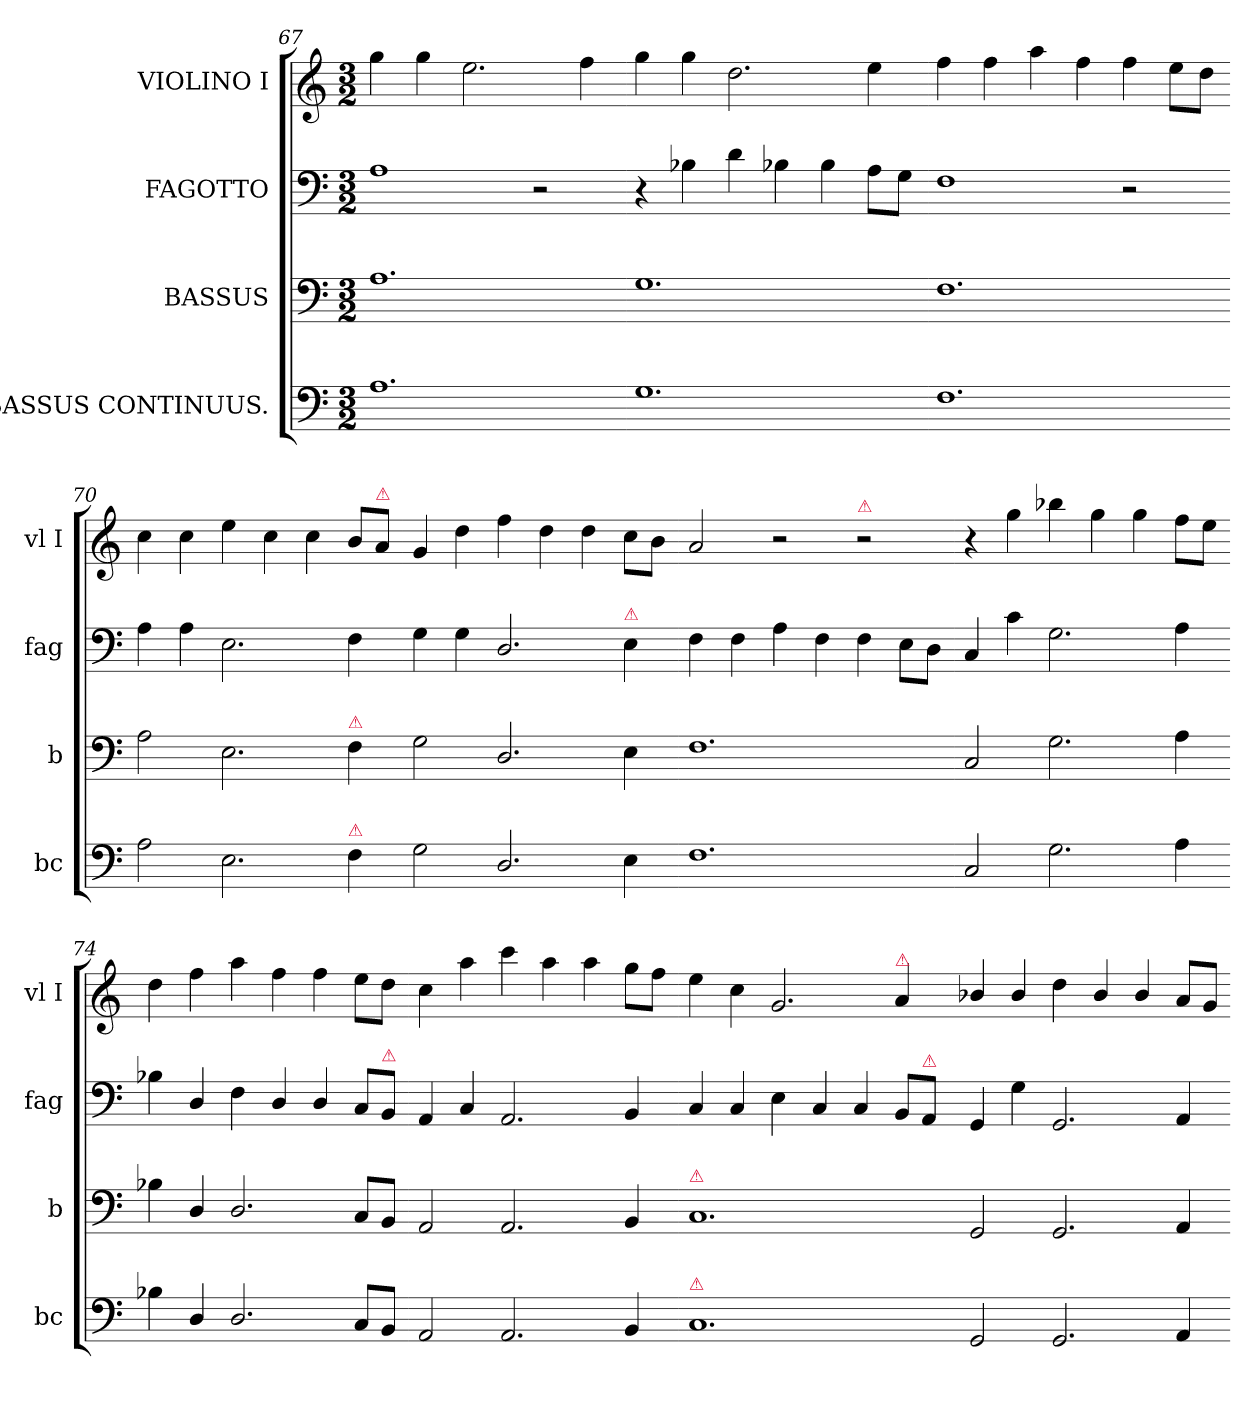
**kern	**kern	**kern	**kern
*part4	*part3	*part2	*part1
*staff4	*staff3	*staff2	*staff1
*I"BASSUS CONTINUUS.	*I"BASSUS	*I"FAGOTTO	*I"VIOLINO I
*I'bc	*I'b	*I'fag	*I'vl I
*clefF4	*clefF4	*clefF4	*clefG2
*k[]	*k[]	*k[]	*k[]
*M3/2	*M3/2	*M3/2	*M3/2
=67	=67	=67	=67
1.A	1.A	1A	4gg\
.	.	.	4gg\
.	.	.	2.ee\
.	.	2r	.
.	.	.	4ff\
=68-	=68-	=68-	=68-
1.G	1.G	4r	4gg\
.	.	4B-X\	4gg\
.	.	4d\	2.dd\
.	.	4B-X\	.
.	.	4B-\	.
.	.	8A\L	4ee\
.	.	8G\J	.
=69-	=69-	=69-	=69-
1.F	1.F	1F	4ff\
.	.	.	4ff\
.	.	.	4aa\
.	.	.	4ff\
.	.	2r	4ff\
.	.	.	8ee\L
.	.	.	8dd\J
=70-	=70-	=70-	=70-
2A\	2A\	4A\	4cc\
.	.	4A\	4cc\
2.E\	2.E\	2.E\	4ee\
.	.	.	4cc\
.	.	.	4cc\
!	!LO:TX:a:color=crimson:t=⚠	!	!
!LO:TX:a:color=crimson:t=⚠	!	!	!
4F\	4F\	4F\	8b/L
!	!	!	!LO:TX:a:color=crimson:t=⚠
.	.	.	8a/J
=71-	=71-	=71-	=71-
2G\	2G\	4G\	4g/
.	.	4G\	4dd\
2.D/	2.D/	2.D/	4ff\
.	.	.	4dd\
.	.	.	4dd\
!	!	!LO:TX:a:color=crimson:t=⚠	!
4E\	4E\	4E\	8cc\L
.	.	.	8b\J
=72-	=72-	=72-	=72-
1.F	1.F	4F\	2a/
.	.	4F\	.
.	.	4A\	2r
.	.	4F\	.
!	!	!	!LO:TX:a:color=crimson:t=⚠
.	.	4F\	2r
.	.	8E\L	.
.	.	8D\J	.
=73-	=73-	=73-	=73-
2C/	2C/	4C/	4r
.	.	4c\	4gg\
2.G\	2.G\	2.G\	4bb-X\
.	.	.	4gg\
.	.	.	4gg\
4A\	4A\	4A\	8ff\L
.	.	.	8ee\J
=74-	=74-	=74-	=74-
4B-X\	4B-X\	4B-X\	4dd\
4D/	4D/	4D/	4ff\
2.D/	2.D/	4F\	4aa\
.	.	4D/	4ff\
.	.	4D/	4ff\
8C/L	8C/L	8C/L	8ee\L
!	!	!LO:TX:a:color=crimson:t=⚠	!
8BB/J	8BB/J	8BB/J	8dd\J
=75-	=75-	=75-	=75-
2AA/	2AA/	4AA/	4cc\
.	.	4C/	4aa\
2.AA/	2.AA/	2.AA/	4ccc\
.	.	.	4aa\
.	.	.	4aa\
4BB/	4BB/	4BB/	8gg\L
.	.	.	8ff\J
=76-	=76-	=76-	=76-
!	!LO:TX:a:color=crimson:t=⚠	!	!
!LO:TX:a:color=crimson:t=⚠	!	!	!
1.C	1.C	4C/	4ee\
.	.	4C/	4cc\
.	.	4E\	2.g/
.	.	4C/	.
.	.	4C/	.
!	!	!	!LO:TX:a:color=crimson:t=⚠
.	.	8BB/L	4a/
!	!	!LO:TX:a:color=crimson:t=⚠	!
.	.	8AA/J	.
=77-	=77-	=77-	=77-
2GG/	2GG/	4GG/	4b-X/
.	.	4G\	4b-/
2.GG/	2.GG/	2.GG/	4dd\
.	.	.	4b-/
.	.	.	4b-/
4AA/	4AA/	4AA/	8a/L
.	.	.	8g/J
=-	=-	=-	=-
*-	*-	*-	*-
